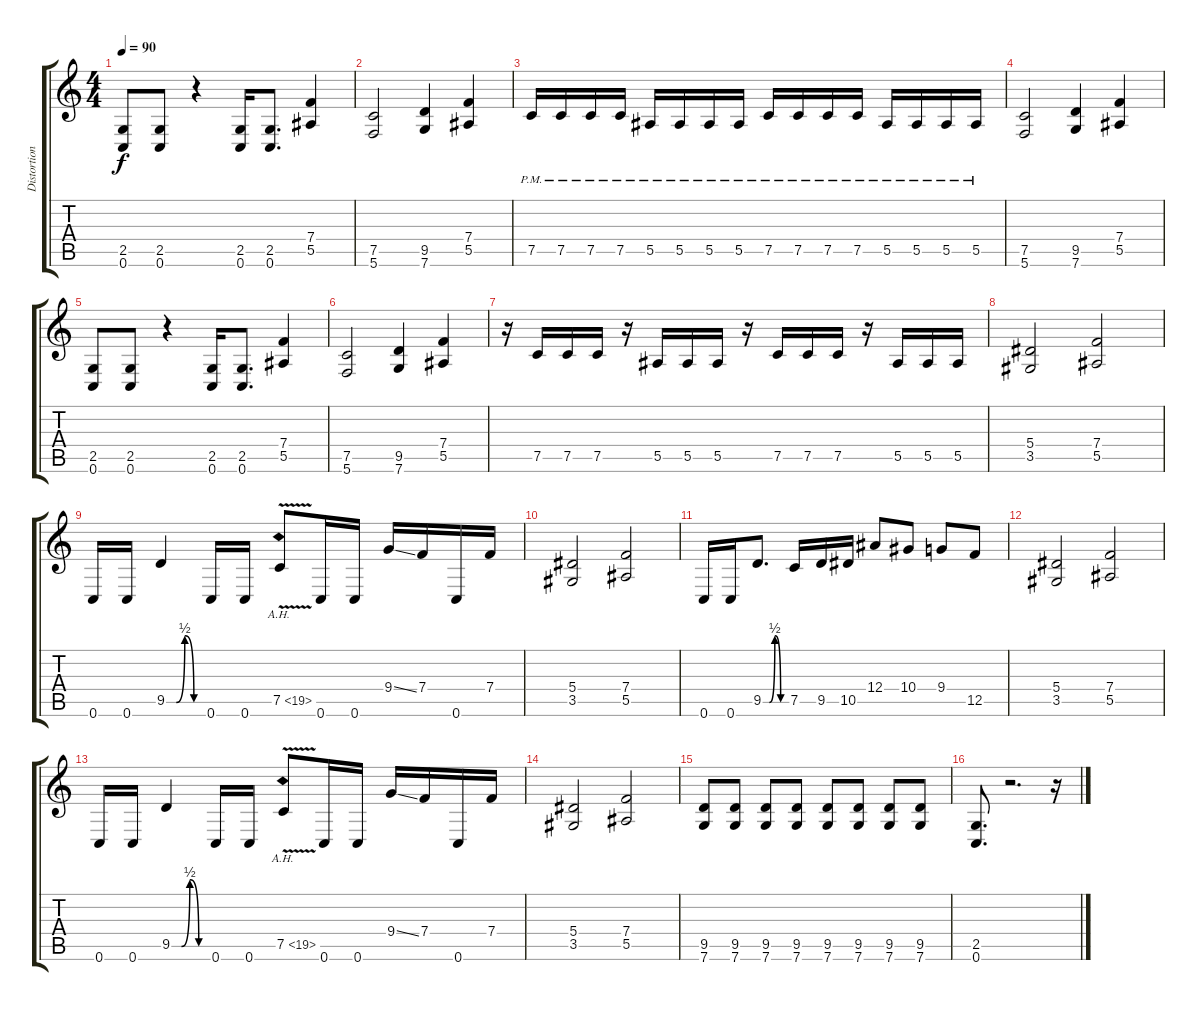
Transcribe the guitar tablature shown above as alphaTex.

\track ("Distortion Guitar" "Distortion") {instrument distortionguitar}
\staff {score tabs}
\tuning (C4 G3 Eb3 Bb2 F2 C2) {hide}
\ts (4 4)
\tempo 90
\clef g2
\ks c
(2.5 0.6).8{dy f} (2.5 0.6).8 r.4 (2.5 0.6).16 (2.5 0.6).8{d} (7.4 5.5).4 |
(7.5 5.6).2 (9.5 7.6).4 (7.4 5.5).4 |
7.5{pm}.16 7.5{pm}.16 7.5{pm}.16 7.5{pm}.16 5.5{pm}.16 5.5{pm}.16 5.5{pm}.16 5.5{pm}.16 7.5{pm}.16 7.5{pm}.16 7.5{pm}.16 7.5{pm}.16 5.5{pm}.16 5.5{pm}.16 5.5{pm}.16 5.5{pm}.16 |
(7.5 5.6).2 (9.5 7.6).4 (7.4 5.5).4 |
(2.5 0.6).8 (2.5 0.6).8 r.4 (2.5 0.6).16 (2.5 0.6).8{d} (7.4 5.5).4 |
(7.5 5.6).2 (9.5 7.6).4 (7.4 5.5).4 |
r.16 7.5.16 7.5.16 7.5.16 r.16 5.5.16 5.5.16 5.5.16 r.16 7.5.16 7.5.16 7.5.16 r.16 5.5.16 5.5.16 5.5.16 |
(5.4 3.5).2 (7.4 5.5).2 |
0.6.16 0.6.16 9.5{be (custom 0 0 16 0 30 2 45 0 60 0)}.4 0.6.16 0.6.16 7.5{ah 12 v}.8 0.6.16 0.6.16 9.4{ss}.16 7.4.16 0.6.16 7.4.16 |
(5.4 3.5).2 (7.4 5.5).2 |
0.6.16 0.6.16 9.5{be (custom 0 0 16 0 30 2 45 0 60 0)}.8{d} 7.5.16 9.5.16 10.5.16 12.4.8 10.4.8 9.4.8 12.5.8 |
(5.4 3.5).2 (7.4 5.5).2 |
0.6.16 0.6.16 9.5{be (custom 0 0 16 0 30 2 45 0 60 0)}.4 0.6.16 0.6.16 7.5{ah 12 v}.8 0.6.16 0.6.16 9.4{ss}.16 7.4.16 0.6.16 7.4.16 |
(5.4 3.5).2 (7.4 5.5).2 |
(9.5 7.6).8 (9.5 7.6).8 (9.5 7.6).8 (9.5 7.6).8 (9.5 7.6).8 (9.5 7.6).8 (9.5 7.6).8 (9.5 7.6).8 |
(2.5 0.6).8{d} r.2{d} r.16
